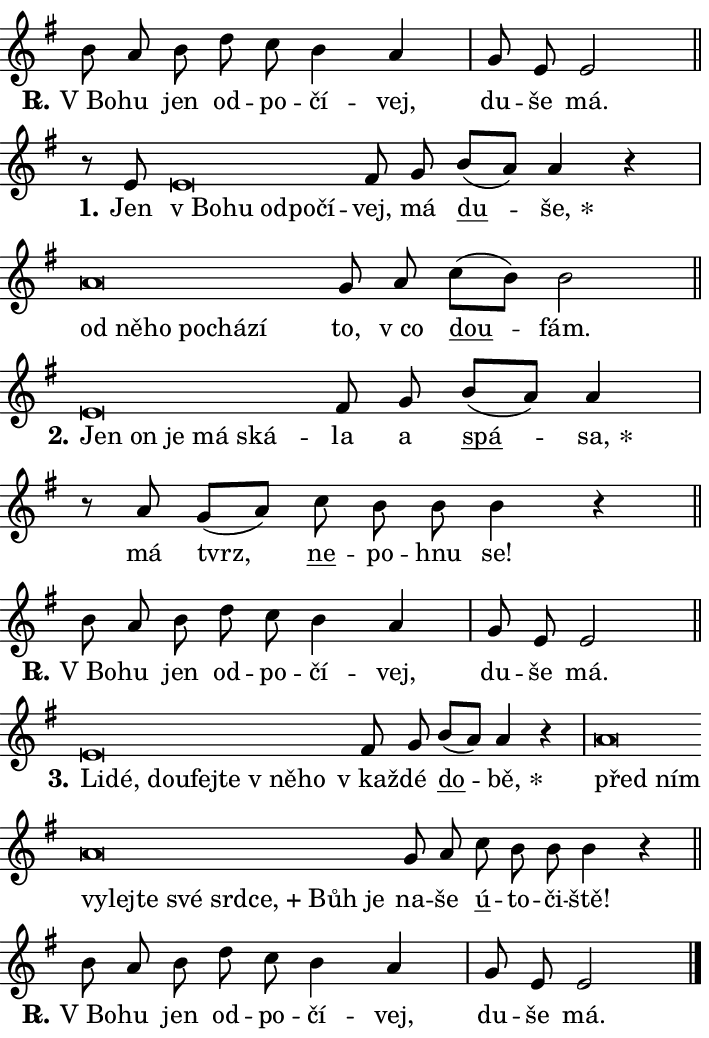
\version "2.24.0"
\header { tagline = "" }
\paper {
  indent = 0\cm
  top-margin = 0\cm
  right-margin = 0.13\cm % to fit lyric hyphens
  bottom-margin = 0\cm
  left-margin = 0\cm
  paper-width = 12\cm
  page-breaking = #ly:one-page-breaking
  system-system-spacing.basic-distance = #11
  score-system-spacing.basic-distance = #11
  ragged-last = ##f
}


%% Author: Thomas Morley
%% https://lists.gnu.org/archive/html/lilypond-user/2020-05/msg00002.html
#(define (line-position grob)
"Returns position of @var[grob} in current system:
   @code{'start}, if at first time-step
   @code{'end}, if at last time-step
   @code{'middle} otherwise
"
  (let* ((col (ly:item-get-column grob))
         (ln (ly:grob-object col 'left-neighbor))
         (rn (ly:grob-object col 'right-neighbor))
         (col-to-check-left (if (ly:grob? ln) ln col))
         (col-to-check-right (if (ly:grob? rn) rn col))
         (break-dir-left
           (and
             (ly:grob-property col-to-check-left 'non-musical #f)
             (ly:item-break-dir col-to-check-left)))
         (break-dir-right
           (and
             (ly:grob-property col-to-check-right 'non-musical #f)
             (ly:item-break-dir col-to-check-right))))
        (cond ((eqv? 1 break-dir-left) 'start)
              ((eqv? -1 break-dir-right) 'end)
              (else 'middle))))

#(define (tranparent-at-line-position vctor)
  (lambda (grob)
  "Relying on @code{line-position} select the relevant enry from @var{vctor}.
Used to determine transparency,"
    (case (line-position grob)
      ((end) (not (vector-ref vctor 0)))
      ((middle) (not (vector-ref vctor 1)))
      ((start) (not (vector-ref vctor 2))))))

noteHeadBreakVisibility =
#(define-music-function (break-visibility)(vector?)
"Makes @code{NoteHead}s transparent relying on @var{break-visibility}"
#{
  \override NoteHead.transparent =
    #(tranparent-at-line-position break-visibility)
#})

#(define delete-ledgers-for-transparent-note-heads
  (lambda (grob)
    "Reads whether a @code{NoteHead} is transparent.
If so this @code{NoteHead} is removed from @code{'note-heads} from
@var{grob}, which is supposed to be @code{LedgerLineSpanner}.
As a result ledgers are not printed for this @code{NoteHead}"
    (let* ((nhds-array (ly:grob-object grob 'note-heads))
           (nhds-list
             (if (ly:grob-array? nhds-array)
                 (ly:grob-array->list nhds-array)
                 '()))
           ;; Relies on the transparent-property being done before
           ;; Staff.LedgerLineSpanner.after-line-breaking is executed.
           ;; This is fragile ...
           (to-keep
             (remove
               (lambda (nhd)
                 (ly:grob-property nhd 'transparent #f))
               nhds-list)))
      ;; TODO find a better method to iterate over grob-arrays, similiar
      ;; to filter/remove etc for lists
      ;; For now rebuilt from scratch
      (set! (ly:grob-object grob 'note-heads)  '())
      (for-each
        (lambda (nhd)
          (ly:pointer-group-interface::add-grob grob 'note-heads nhd))
        to-keep))))

squashNotes = {
  \override NoteHead.X-extent = #'(-0.2 . 0.2)
  \override NoteHead.Y-extent = #'(-0.75 . 0)
  \override NoteHead.stencil =
    #(lambda (grob)
       (let ((pos (ly:grob-property grob 'staff-position)))
         (begin
           (if (< pos -7) (display "ERROR: Lower brevis then expected\n") (display ""))
           (if (<= pos -6) ly:text-interface::print ly:note-head::print))))
}
unSquashNotes = {
  \revert NoteHead.X-extent
  \revert NoteHead.Y-extent
  \revert NoteHead.stencil
}

hideNotes = \noteHeadBreakVisibility #begin-of-line-visible
unHideNotes = \noteHeadBreakVisibility #all-visible

% work-around for resetting accidentals
% https://lilypond.org/doc/v2.23/Documentation/notation/displaying-rhythms#unmetered-music
cadenzaMeasure = {
  \cadenzaOff
  \partial 1024 s1024
  \cadenzaOn
}

#(define-markup-command (accent layout props text) (markup?)
  "Underline accented syllable"
  (interpret-markup layout props
    #{\markup \override #'(offset . 4.3) \underline { #text }#}))

responsum = \markup \concat {
  "R" \hspace #-1.05 \path #0.1 #'((moveto 0 0.07) (lineto 0.9 0.8)) \hspace #0.05 "."
}

spaceSize = #0.6828661417322834 % exact space size for TeX Gyre Schola

\layout {
  \context {
    \Staff
    \remove "Time_signature_engraver"
    \override LedgerLineSpanner.after-line-breaking = #delete-ledgers-for-transparent-note-heads
  }
  \context {
    \Lyrics {
      \override LyricSpace.minimum-distance = \spaceSize
      \override LyricText.font-name = #"TeX Gyre Schola"
      \override LyricText.font-size = 1
      \override StanzaNumber.font-name = #"TeX Gyre Schola Bold"
      \override StanzaNumber.font-size = 1
    }
  }
  \context {
    \Score 
    \override NoteHead.text =
      #(lambda (grob) 
        (let ((pos (ly:grob-property grob 'staff-position)))
          #{\markup {
            \combine
              \halign #-0.55 \raise #(if (= pos -6) 0 0.5) \override #'(thickness . 2) \draw-line #'(3.2 . 0)
              \musicglyph "noteheads.sM1"
          }#}))
  }
}

% magnetic-lyrics.ily
%
%   written by
%     Jean Abou Samra <jean@abou-samra.fr>
%     Werner Lemberg <wl@gnu.org>
%
%   adapted by
%     Jiri Hon <jiri.hon@gmail.com>
%
% Version 2022-Apr-15

% https://www.mail-archive.com/lilypond-user@gnu.org/msg149350.html

#(define (Left_hyphen_pointer_engraver context)
   "Collect syllable-hyphen-syllable occurrences in lyrics and store
them in properties.  This engraver only looks to the left.  For
example, if the lyrics input is @code{foo -- bar}, it does the
following.

@itemize @bullet
@item
Set the @code{text} property of the @code{LyricHyphen} grob between
@q{foo} and @q{bar} to @code{foo}.

@item
Set the @code{left-hyphen} property of the @code{LyricText} grob with
text @q{foo} to the @code{LyricHyphen} grob between @q{foo} and
@q{bar}.
@end itemize

Use this auxiliary engraver in combination with the
@code{lyric-@/text::@/apply-@/magnetic-@/offset!} hook."
   (let ((hyphen #f)
         (text #f))
     (make-engraver
      (acknowledgers
       ((lyric-syllable-interface engraver grob source-engraver)
        (set! text grob)))
      (end-acknowledgers
       ((lyric-hyphen-interface engraver grob source-engraver)
        ;(when (not (grob::has-interface grob 'lyric-space-interface))
          (set! hyphen grob)));)
      ((stop-translation-timestep engraver)
       (when (and text hyphen)
         (ly:grob-set-object! text 'left-hyphen hyphen))
       (set! text #f)
       (set! hyphen #f)))))

#(define (lyric-text::apply-magnetic-offset! grob)
   "If the space between two syllables is less than the value in
property @code{LyricText@/.details@/.squash-threshold}, move the right
syllable to the left so that it gets concatenated with the left
syllable.

Use this function as a hook for
@code{LyricText@/.after-@/line-@/breaking} if the
@code{Left_@/hyphen_@/pointer_@/engraver} is active."
   (let ((hyphen (ly:grob-object grob 'left-hyphen #f)))
     (when hyphen
       (let ((left-text (ly:spanner-bound hyphen LEFT)))
         (when (grob::has-interface left-text 'lyric-syllable-interface)
           (let* ((common (ly:grob-common-refpoint grob left-text X))
                  (this-x-ext (ly:grob-extent grob common X))
                  (left-x-ext
                   (begin
                     ;; Trigger magnetism for left-text.
                     (ly:grob-property left-text 'after-line-breaking)
                     (ly:grob-extent left-text common X)))
                  ;; `delta` is the gap width between two syllables.
                  (delta (- (interval-start this-x-ext)
                            (interval-end left-x-ext)))
                  (details (ly:grob-property grob 'details))
                  (threshold (assoc-get 'squash-threshold details 0.2)))
             (when (< delta threshold)
               (let* (;; We have to manipulate the input text so that
                      ;; ligatures crossing syllable boundaries are not
                      ;; disabled.  For languages based on the Latin
                      ;; script this is essentially a beautification.
                      ;; However, for non-Western scripts it can be a
                      ;; necessity.
                      (lt (ly:grob-property left-text 'text))
                      (rt (ly:grob-property grob 'text))
                      (is-space (grob::has-interface hyphen 'lyric-space-interface))
                      (space (if is-space " " ""))
                      (extra-delta (if is-space spaceSize 0))
                      ;; Append new syllable.
                      (ltrt-space (if (and (string? lt) (string? rt))
                                (string-append lt space rt)
                                (make-concat-markup (list lt space rt))))
                      ;; Right-align `ltrt` to the right side.
                      (ltrt-space-markup (grob-interpret-markup
                               grob
                               (make-translate-markup
                                (cons (interval-length this-x-ext) 0)
                                (make-right-align-markup ltrt-space)))))
                 (begin
                   ;; Don't print `left-text`.
                   (ly:grob-set-property! left-text 'stencil #f)
                   ;; Set text and stencil (which holds all collected
                   ;; syllables so far) and shift it to the left.
                   (ly:grob-set-property! grob 'text ltrt-space)
                   (ly:grob-set-property! grob 'stencil ltrt-space-markup)
                   (ly:grob-translate-axis! grob (- (- delta extra-delta)) X))))))))))


#(define (lyric-hyphen::displace-bounds-first grob)
   ;; Make very sure this callback isn't triggered too early.
   (let ((left (ly:spanner-bound grob LEFT))
         (right (ly:spanner-bound grob RIGHT)))
     (ly:grob-property left 'after-line-breaking)
     (ly:grob-property right 'after-line-breaking)
     (ly:lyric-hyphen::print grob)))

squashThreshold = #0.4

\layout {
  \context {
    \Lyrics
    \consists #Left_hyphen_pointer_engraver
    \override LyricText.after-line-breaking =
      #lyric-text::apply-magnetic-offset!
    \override LyricHyphen.stencil = #lyric-hyphen::displace-bounds-first
    \override LyricText.details.squash-threshold = \squashThreshold
    \override LyricHyphen.minimum-distance = 0
    \override LyricHyphen.minimum-length = \squashThreshold
  }
}

squashText = \override LyricText.details.squash-threshold = 9999
unSquashText = \override LyricText.details.squash-threshold = \squashThreshold

leftText = \override LyricText.self-alignment-X = #LEFT
unLeftText = \revert LyricText.self-alignment-X

starOffset = #(lambda (grob) 
                (let ((x_offset (ly:self-alignment-interface::aligned-on-x-parent grob)))
                  (if (= x_offset 0) 0 (+ x_offset 1.2))))

star = #(define-music-function (syllable)(string?)
"Append star separator at the end of a syllable"
#{
  \once \override LyricText.X-offset = #starOffset
  \lyricmode { \markup {
    #syllable
    \override #'((font-name . "TeX Gyre Schola Bold")) \hspace #0.2 \lower #0.65 \larger "*"
  } }
#})

starAccent = #(define-music-function (syllable)(string?)
"Append star separator at the end of a syllable and make accent"
#{
  \once \override LyricText.X-offset = #starOffset
  \lyricmode { \markup {
    \accent #syllable
    \override #'((font-name . "TeX Gyre Schola Bold")) \hspace #0.2 \lower #0.65 \larger "*"
  } }
#})

breath = #(define-music-function (syllable)(string?)
"Append breathing indicator at the end of a syllable"
#{
  \lyricmode { \markup { #syllable "+" } }
#})

optionalBreath = #(define-music-function (syllable)(string?)
"Append optional breathing indicator at the end of a syllable"
#{
  \lyricmode { \markup { #syllable "(+)" } }
#})


\score {
    <<
        \new Voice = "melody" { \cadenzaOn \key g \major \relative { b'8 a b d c b4 a \cadenzaMeasure \bar "|" g8 e e2 \cadenzaMeasure \bar "||" \break } }
        \new Lyrics \lyricsto "melody" { \lyricmode { \set stanza = \responsum
"V Bo" -- hu jen od -- po -- čí -- vej, du -- še má. } }
    >>
    \layout {}
}

\score {
    <<
        \new Voice = "melody" { \cadenzaOn \key g \major \relative { r8 e'8 \squashNotes e\breve*1/16 \hideNotes \breve*1/16 \bar "" \breve*1/16 \bar "" \breve*1/16 \breve*1/16 \bar "" \unHideNotes \unSquashNotes fis8 g \bar "" b[( a)] a4 r \cadenzaMeasure \bar "|" \squashNotes a\breve*1/16 \hideNotes \breve*1/16 \bar "" \breve*1/16 \bar "" \breve*1/16 \bar "" \breve*1/16 \breve*1/16 \bar "" \unHideNotes \unSquashNotes g8 a \bar "" c[( b)] b2 \cadenzaMeasure \bar "||" \break } }
        \new Lyrics \lyricsto "melody" { \lyricmode { \set stanza = "1."
Jen \leftText "v Bo" -- \squashText hu od -- po -- čí -- \unLeftText \unSquashText vej, má \markup \accent du -- \star še, \leftText od \squashText ně -- ho po -- chá -- zí \unLeftText \unSquashText to, "v co" \markup \accent dou -- fám. } }
    >>
    \layout {}
}

\score {
    <<
        \new Voice = "melody" { \cadenzaOn \key g \major \relative { \squashNotes e'\breve*1/16 \hideNotes \breve*1/16 \bar "" \breve*1/16 \bar "" \breve*1/16 \breve*1/16 \bar "" \unHideNotes \unSquashNotes fis8 g \bar "" b[( a)] a4 \cadenzaMeasure \bar "|" r8 a8 g8[( a)] \bar "" c b b b4 r \cadenzaMeasure \bar "||" \break } }
        \new Lyrics \lyricsto "melody" { \lyricmode { \set stanza = "2."
\leftText Jen \squashText on je má ská -- \unLeftText \unSquashText la a \markup \accent spá -- \star sa, má tvrz, \markup \accent ne -- po -- hnu se! } }
    >>
    \layout {}
}

\score {
    <<
        \new Voice = "melody" { \cadenzaOn \key g \major \relative { b'8 a b d c b4 a \cadenzaMeasure \bar "|" g8 e e2 \cadenzaMeasure \bar "||" \break } }
        \new Lyrics \lyricsto "melody" { \lyricmode { \set stanza = \responsum
"V Bo" -- hu jen od -- po -- čí -- vej, du -- še má. } }
    >>
    \layout {}
}

\score {
    <<
        \new Voice = "melody" { \cadenzaOn \key g \major \relative { \squashNotes e'\breve*1/16 \hideNotes \breve*1/16 \bar "" \breve*1/16 \bar "" \breve*1/16 \bar "" \breve*1/16 \bar "" \breve*1/16 \breve*1/16 \bar "" \unHideNotes \unSquashNotes fis8 g \bar "" b[( a)] a4 r \cadenzaMeasure \bar "|" \squashNotes a\breve*1/16 \hideNotes \breve*1/16 \bar "" \breve*1/16 \bar "" \breve*1/16 \bar "" \breve*1/16 \bar "" \breve*1/16 \bar "" \breve*1/16 \bar "" \breve*1/16 \bar "" \breve*1/16 \breve*1/16 \bar "" \unHideNotes \unSquashNotes g8 a \bar "" c b b b4 r \cadenzaMeasure \bar "||" \break } }
        \new Lyrics \lyricsto "melody" { \lyricmode { \set stanza = "3."
\leftText Li -- \squashText dé, dou -- fej -- te "v ně" -- ho \unLeftText \unSquashText "v kaž" -- dé \markup \accent do -- \star bě, \leftText před \squashText ním vy -- lej -- te své srd -- \breath "ce," Bůh je \unLeftText \unSquashText na -- še \markup \accent ú -- to -- či -- ště! } }
    >>
    \layout {}
}

\score {
    <<
        \new Voice = "melody" { \cadenzaOn \key g \major \relative { b'8 a b d c b4 a \cadenzaMeasure \bar "|" g8 e e2 \cadenzaMeasure \bar "||" \break } \bar "|." }
        \new Lyrics \lyricsto "melody" { \lyricmode { \set stanza = \responsum
"V Bo" -- hu jen od -- po -- čí -- vej, du -- še má. } }
    >>
    \layout {}
}
